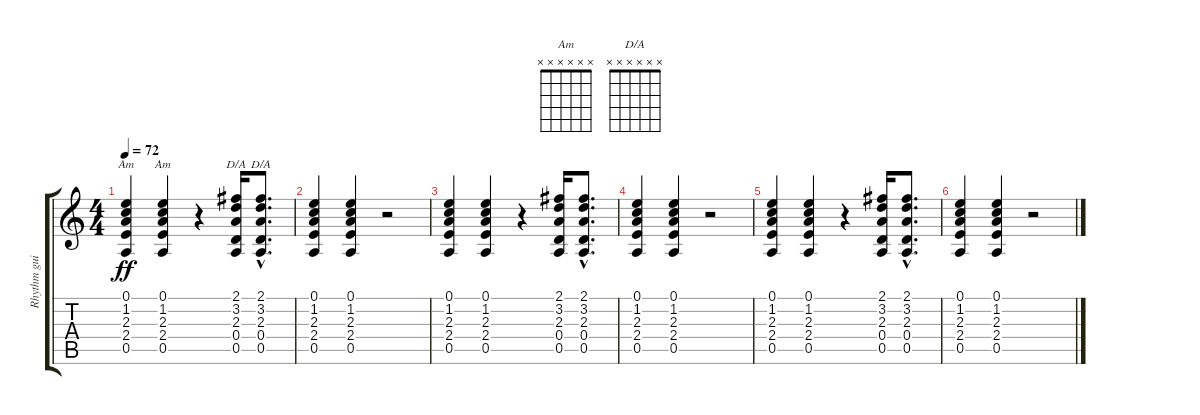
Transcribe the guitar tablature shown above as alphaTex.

\track ("Rhythm guitar" "Rhythm gui") {instrument electricguitarclean}
\staff {score tabs}
\tuning (E4 B3 G3 D3 A2 E2) {hide}
\chord ("Am" 0 1 2 2 0 x)
\chord ("Am" x x x x x x) {firstfret 0}
\chord ("D/A" 2 3 2 0 0 x)
\chord ("D/A" x x x x x x) {firstfret 0}
\ts (4 4)
\tempo 72
\clef g2
\ks c
(0.1 1.2 2.3 2.4 0.5).4{ch "Am" dy ff} (0.1 1.2 2.3 2.4 0.5).4{ch "Am"} r.4 (2.1 3.2 2.3 0.4 0.5).16{ch "D/A"} (2.1{hac} 3.2{hac} 2.3{hac} 0.4{hac} 0.5{hac}).8{d ch "D/A"} |
(0.1 1.2 2.3 2.4 0.5).4 (0.1 1.2 2.3 2.4 0.5).4 r.2 |
(0.1 1.2 2.3 2.4 0.5).4 (0.1 1.2 2.3 2.4 0.5).4 r.4 (2.1 3.2 2.3 0.4 0.5).16 (2.1{hac} 3.2{hac} 2.3{hac} 0.4{hac} 0.5{hac}).8{d} |
(0.1 1.2 2.3 2.4 0.5).4 (0.1 1.2 2.3 2.4 0.5).4 r.2 |
(0.1 1.2 2.3 2.4 0.5).4 (0.1 1.2 2.3 2.4 0.5).4 r.4 (2.1 3.2 2.3 0.4 0.5).16 (2.1{hac} 3.2{hac} 2.3{hac} 0.4{hac} 0.5{hac}).8{d} |
(0.1 1.2 2.3 2.4 0.5).4 (0.1 1.2 2.3 2.4 0.5).4 r.2
